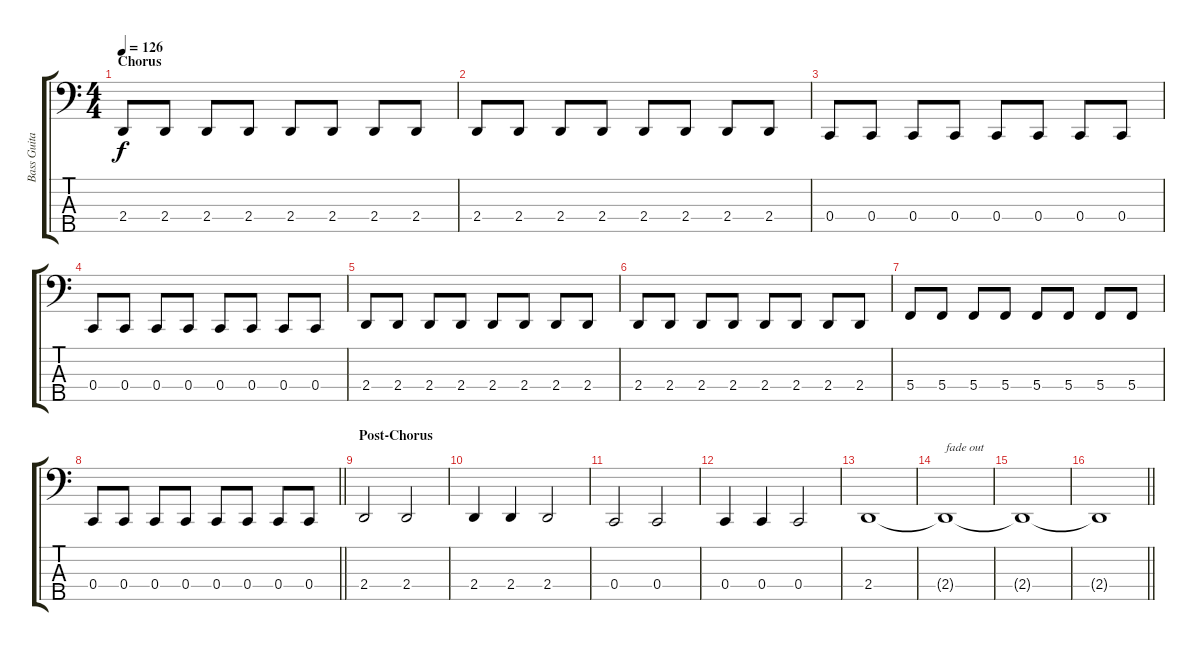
\track ("Bass Guitar" "Bass Guita") {instrument electricbasspick}
\staff {score tabs}
\tuning (F2 C2 G1 C1 A0) {hide}
\ts (4 4)
\section ("" "Chorus")
\tempo 126
\clef f4
\ks c
2.4.8{dy f} 2.4.8 2.4.8 2.4.8 2.4.8 2.4.8 2.4.8 2.4.8 |
2.4.8 2.4.8 2.4.8 2.4.8 2.4.8 2.4.8 2.4.8 2.4.8 |
0.4.8 0.4.8 0.4.8 0.4.8 0.4.8 0.4.8 0.4.8 0.4.8 |
0.4.8 0.4.8 0.4.8 0.4.8 0.4.8 0.4.8 0.4.8 0.4.8 |
2.4.8 2.4.8 2.4.8 2.4.8 2.4.8 2.4.8 2.4.8 2.4.8 |
2.4.8 2.4.8 2.4.8 2.4.8 2.4.8 2.4.8 2.4.8 2.4.8 |
5.4.8 5.4.8 5.4.8 5.4.8 5.4.8 5.4.8 5.4.8 5.4.8 |
\barLineRight lightlight
0.4.8 0.4.8 0.4.8 0.4.8 0.4.8 0.4.8 0.4.8 0.4.8 |
\section ("" "Post-Chorus")
2.4.2 2.4.2 |
2.4.4 2.4.4 2.4.2 |
0.4.2 0.4.2 |
0.4.4 0.4.4 0.4.2 |
2.4.1 |
2.4{t}.1{txt "fade out"} |
2.4{t}.1 |
\barLineRight lightlight
2.4{t}.1
